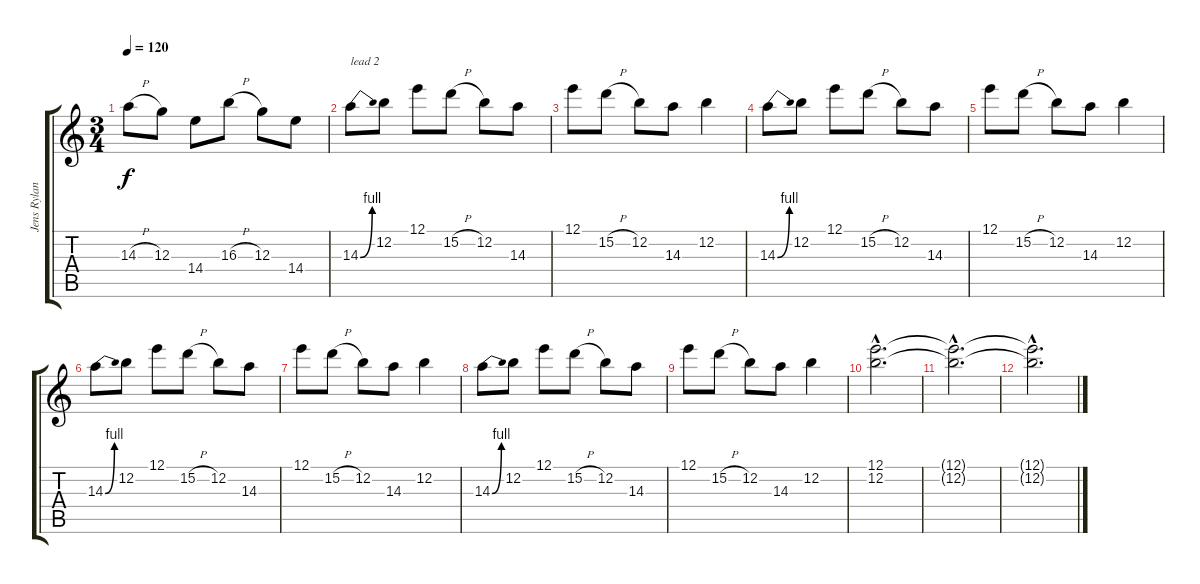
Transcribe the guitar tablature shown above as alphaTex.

\track ("Jens Ryland" "Jens Rylan") {instrument distortionguitar}
\staff {score tabs}
\tuning (E4 B3 G3 D3 A2 E2) {hide}
\ts (3 4)
\tempo 120
\clef g2
\ks c
14.3{h}.8{dy f} 12.3.8 14.4.8 16.3{h}.8 12.3.8 14.4.8 |
14.3{be (bend 0 0 60 4)}.8{txt "lead 2"} 12.2.8 12.1.8 15.2{h}.8 12.2.8 14.3.8 |
12.1.8 15.2{h}.8 12.2.8 14.3.8 12.2.4 |
14.3{be (bend 0 0 60 4)}.8 12.2.8 12.1.8 15.2{h}.8 12.2.8 14.3.8 |
12.1.8 15.2{h}.8 12.2.8 14.3.8 12.2.4 |
14.3{be (bend 0 0 60 4)}.8 12.2.8 12.1.8 15.2{h}.8 12.2.8 14.3.8 |
12.1.8 15.2{h}.8 12.2.8 14.3.8 12.2.4 |
14.3{be (bend 0 0 60 4)}.8 12.2.8 12.1.8 15.2{h}.8 12.2.8 14.3.8 |
12.1.8 15.2{h}.8 12.2.8 14.3.8 12.2.4 |
(12.1{hac} 12.2{hac}).2{d} |
(12.1{hac t} 12.2{hac t}).2{d} |
(12.1{hac t} 12.2{hac t}).2{d}
